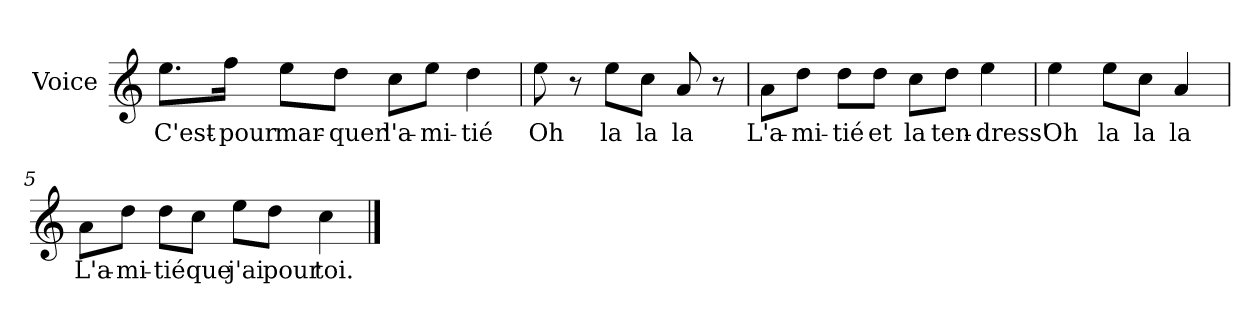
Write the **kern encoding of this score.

**kern	**text
*part1	*part1
*staff1	*staff1
*I"Voice	*
*I'V	*
*clefG2	*
*k[]	*
*C:	*
=1	=1
8.ee\L	C'est-
16ff\Jk	-pour
8ee\L	mar-
8dd\J	-quer
8cc\L	l'a-
8ee\J	-mi-
4dd\	-tié
=2	=2
8ee\	Oh
8r	.
8ee\L	la
8cc\J	la
8a/	la
8r	.
=3	=3
8a\L	L'a-
8dd\J	-mi-
8dd\L	-tié
8dd\J	et
8cc\L	la
8dd\J	ten-
4ee\	-dress'
!!LO:LB:g=z
=4	=4
4ee\	Oh
8ee\L	la
8cc\J	la
4a/	la
=5	=5
8a\L	L'a-
8dd\J	-mi-
8dd\L	-tié
8cc\J	que
8ee\L	j'ai
8dd\J	pour
4cc\	toi.
==	==
*-	*-
